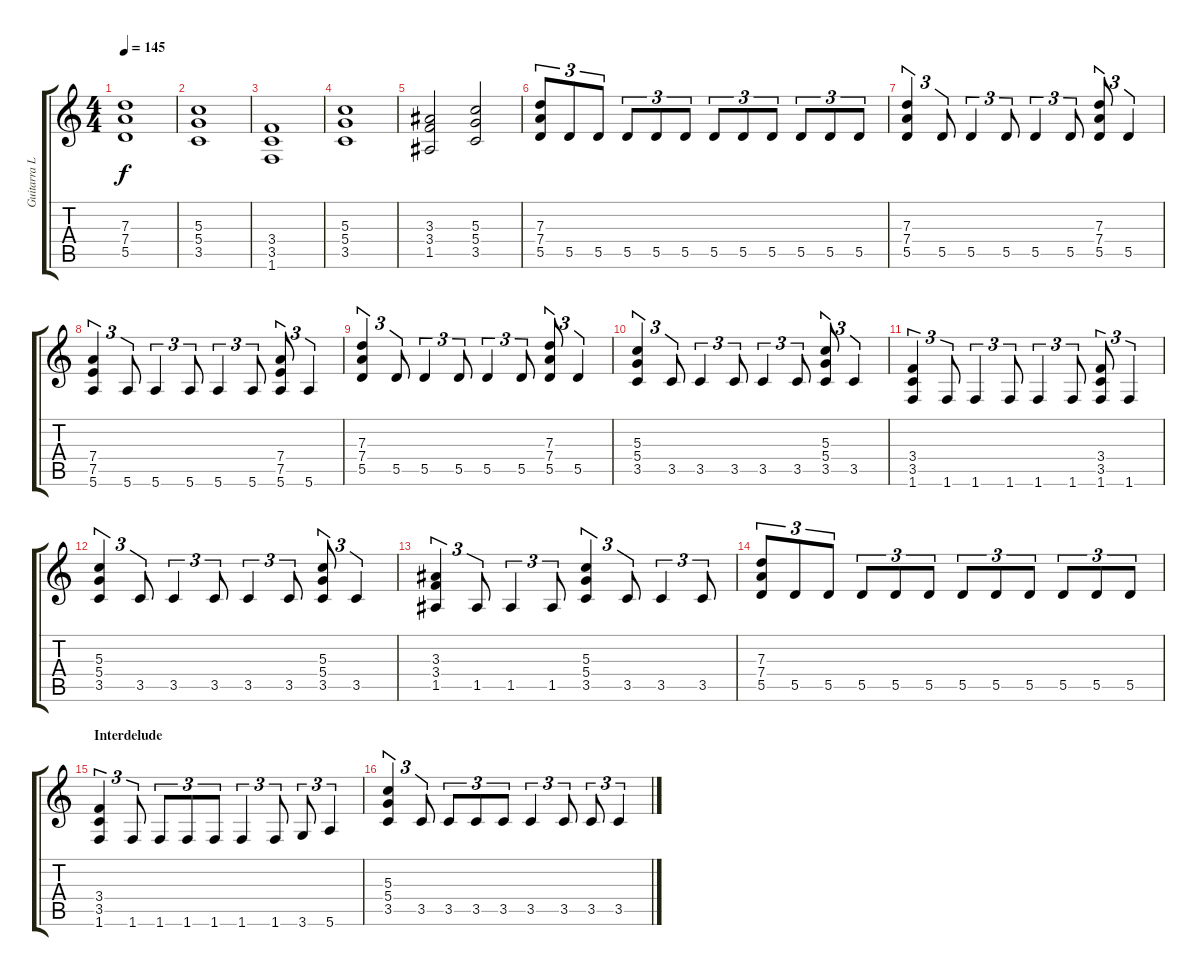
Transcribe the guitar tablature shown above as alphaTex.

\track ("Guitarra Lider" "Guitarra L") {instrument distortionguitar}
\staff {score tabs}
\tuning (E4 B3 G3 D3 A2 E2) {hide}
\ts (4 4)
\tempo 145
\clef g2
\ks c
(7.3 7.4 5.5).1{dy f} |
(5.3 5.4 3.5).1 |
(3.4 3.5 1.6).1 |
(5.3 5.4 3.5).1 |
(3.3 3.4 1.5).2 (5.3 5.4 3.5).2 |
(7.3 7.4 5.5).8{tu (3 2)} 5.5.8{tu (3 2)} 5.5.8{tu (3 2)} 5.5.8{tu (3 2)} 5.5.8{tu (3 2)} 5.5.8{tu (3 2)} 5.5.8{tu (3 2)} 5.5.8{tu (3 2)} 5.5.8{tu (3 2)} 5.5.8{tu (3 2)} 5.5.8{tu (3 2)} 5.5.8{tu (3 2)} |
(7.3 7.4 5.5).4{tu (3 2)} 5.5.8{tu (3 2)} 5.5.4{tu (3 2)} 5.5.8{tu (3 2)} 5.5.4{tu (3 2)} 5.5.8{tu (3 2)} (7.3 7.4 5.5).8{tu (3 2)} 5.5.4{tu (3 2)} |
(7.4 7.5 5.6).4{tu (3 2)} 5.6.8{tu (3 2)} 5.6.4{tu (3 2)} 5.6.8{tu (3 2)} 5.6.4{tu (3 2)} 5.6.8{tu (3 2)} (7.4 7.5 5.6).8{tu (3 2)} 5.6.4{tu (3 2)} |
(7.3 7.4 5.5).4{tu (3 2)} 5.5.8{tu (3 2)} 5.5.4{tu (3 2)} 5.5.8{tu (3 2)} 5.5.4{tu (3 2)} 5.5.8{tu (3 2)} (7.3 7.4 5.5).8{tu (3 2)} 5.5.4{tu (3 2)} |
(5.3 5.4 3.5).4{tu (3 2)} 3.5.8{tu (3 2)} 3.5.4{tu (3 2)} 3.5.8{tu (3 2)} 3.5.4{tu (3 2)} 3.5.8{tu (3 2)} (5.3 5.4 3.5).8{tu (3 2)} 3.5.4{tu (3 2)} |
(3.4 3.5 1.6).4{tu (3 2)} 1.6.8{tu (3 2)} 1.6.4{tu (3 2)} 1.6.8{tu (3 2)} 1.6.4{tu (3 2)} 1.6.8{tu (3 2)} (3.4 3.5 1.6).8{tu (3 2)} 1.6.4{tu (3 2)} |
(5.3 5.4 3.5).4{tu (3 2)} 3.5.8{tu (3 2)} 3.5.4{tu (3 2)} 3.5.8{tu (3 2)} 3.5.4{tu (3 2)} 3.5.8{tu (3 2)} (5.3 5.4 3.5).8{tu (3 2)} 3.5.4{tu (3 2)} |
(3.3 3.4 1.5).4{tu (3 2)} 1.5.8{tu (3 2)} 1.5.4{tu (3 2)} 1.5.8{tu (3 2)} (5.3 5.4 3.5).4{tu (3 2)} 3.5.8{tu (3 2)} 3.5.4{tu (3 2)} 3.5.8{tu (3 2)} |
(7.3 7.4 5.5).8{tu (3 2)} 5.5.8{tu (3 2)} 5.5.8{tu (3 2)} 5.5.8{tu (3 2)} 5.5.8{tu (3 2)} 5.5.8{tu (3 2)} 5.5.8{tu (3 2)} 5.5.8{tu (3 2)} 5.5.8{tu (3 2)} 5.5.8{tu (3 2)} 5.5.8{tu (3 2)} 5.5.8{tu (3 2)} |
\section ("" "Interdelude")
(3.4 3.5 1.6).4{tu (3 2)} 1.6.8{tu (3 2)} 1.6.8{tu (3 2)} 1.6.8{tu (3 2)} 1.6.8{tu (3 2)} 1.6.4{tu (3 2)} 1.6.8{tu (3 2)} 3.6.8{tu (3 2)} 5.6.4{tu (3 2)} |
(5.3 5.4 3.5).4{tu (3 2)} 3.5.8{tu (3 2)} 3.5.8{tu (3 2)} 3.5.8{tu (3 2)} 3.5.8{tu (3 2)} 3.5.4{tu (3 2)} 3.5.8{tu (3 2)} 3.5.8{tu (3 2)} 3.5.4{tu (3 2)}
